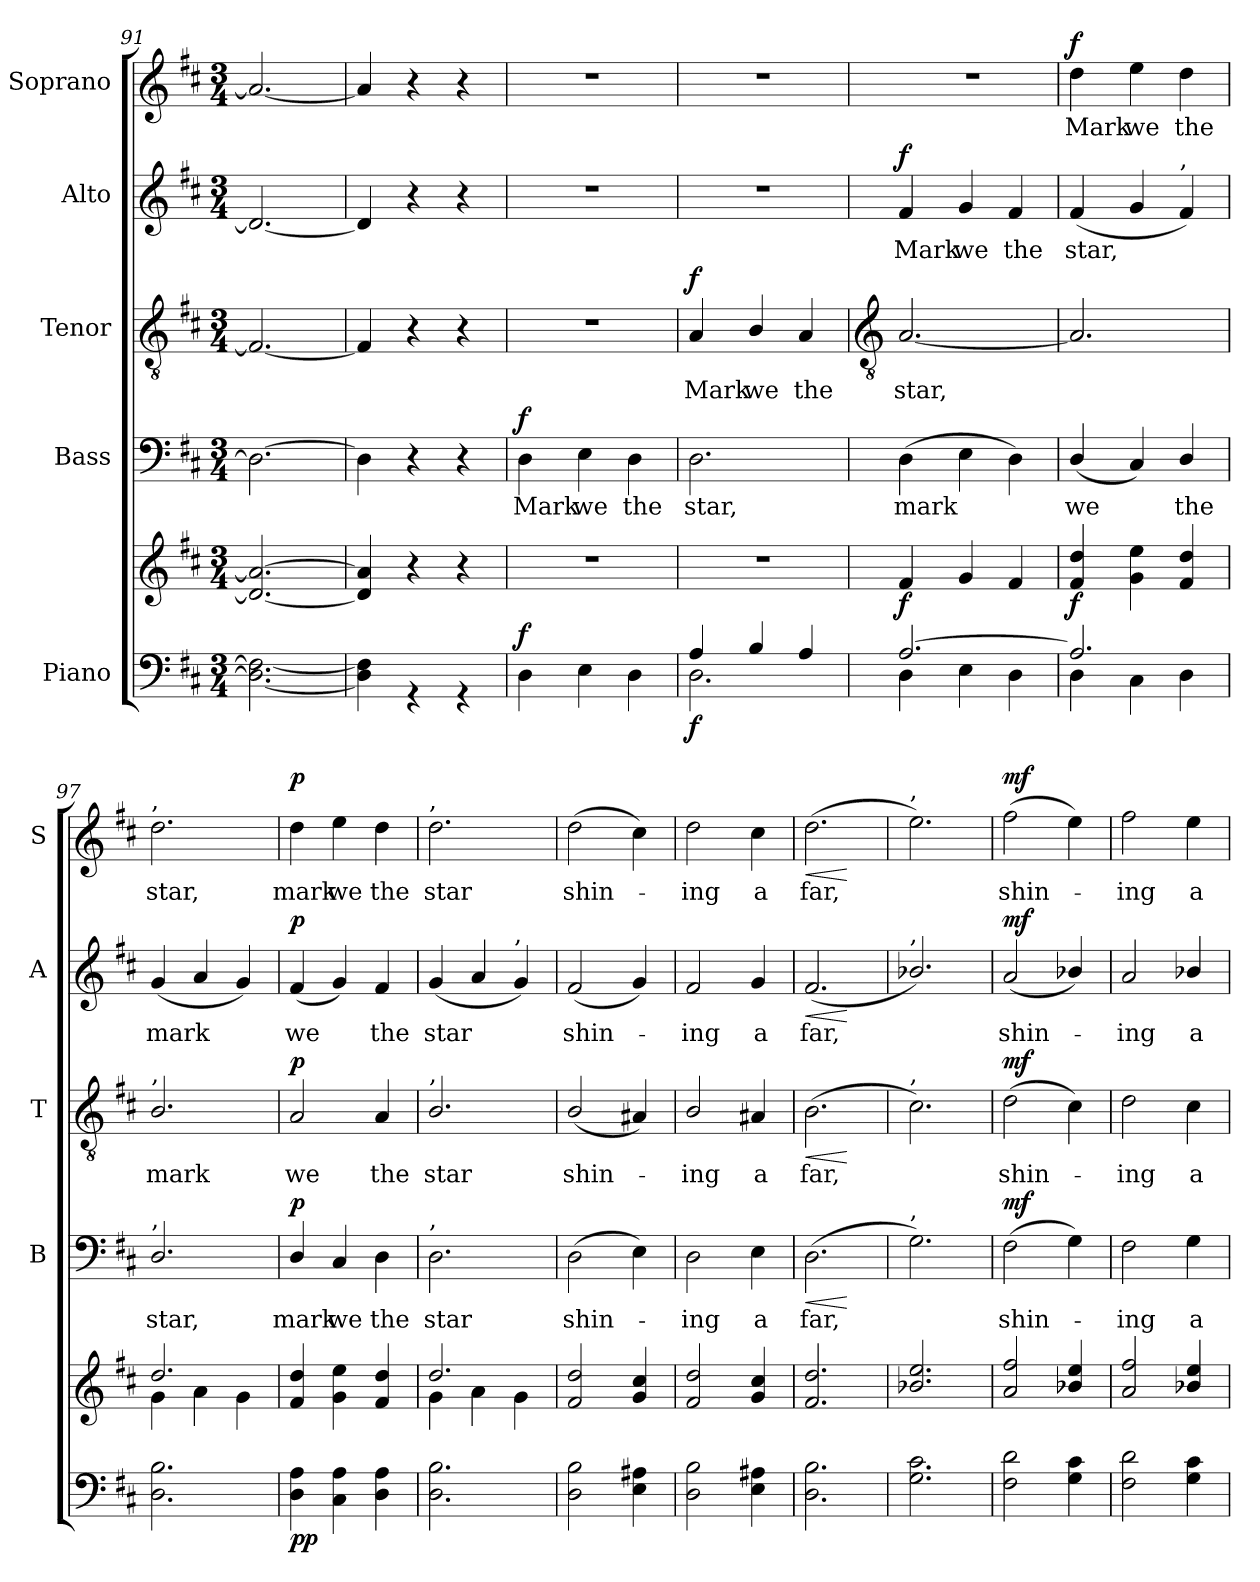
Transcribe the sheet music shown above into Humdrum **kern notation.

**kern	**kern	**dynam	**kern	**text	**dynam	**kern	**text	**dynam	**kern	**text	**dynam	**kern	**text	**dynam
*part5	*part5	*part5	*part4	*part4	*part4	*part3	*part3	*part3	*part2	*part2	*part2	*part1	*part1	*part1
*staff6	*staff5	*staff5/6	*staff4	*staff4	*staff4	*staff3	*staff3	*staff3	*staff2	*staff2	*staff2	*staff1	*staff1	*staff1
*I"Piano	*	*	*I"Bass	*	*	*I"Tenor	*	*	*I"Alto	*	*	*I"Soprano	*	*
*	*	*	*I'B	*	*	*I'T	*	*	*I'A	*	*	*I'S	*	*
*clefF4	*clefG2	*	*clefF4	*	*	*clefGv2	*	*	*clefG2	*	*	*clefG2	*	*
*k[f#c#]	*k[f#c#]	*	*k[f#c#]	*	*	*k[f#c#]	*	*	*k[f#c#]	*	*	*k[f#c#]	*	*
*D:	*D:	*	*D:	*	*	*D:	*	*	*D:	*	*	*D:	*	*
*M3/4	*M3/4	*	*M3/4	*	*	*M3/4	*	*	*M3/4	*	*	*M3/4	*	*
=91	=91	=91	=91	=91	=91	=91	=91	=91	=91	=91	=91	=91	=91	=91
!LO:N:vis=1	!	!	!	!	!	!	!	!	!	!	!	!	!	!
*^	*	*	*	*	*	*	*	*	*	*	*	*	*	*
2.ryy	2.D\_ 2.F#\_	2.d_ 2.a_	.	2.D_	.	.	2.F#_	.	.	2.d_	.	.	2.a_	.	.
=92	=92	=92	=92	=92	=92	=92	=92	=92	=92	=92	=92	=92	=92	=92	=92
!LO:N:vis=1	!	!	!	!	!	!	!	!	!	!	!	!	!	!	!
2.ryy	4D\] 4F#\]	4d] 4a]	.	4D]	.	.	4F#]	.	.	4d]	.	.	4a]	.	.
.	4r	4r	.	4r	.	.	4r	.	.	4r	.	.	4r	.	.
.	4r	4r	.	4r	.	.	4r	.	.	4r	.	.	4r	.	.
=93	=93	=93	=93	=93	=93	=93	=93	=93	=93	=93	=93	=93	=93	=93	=93
!LO:N:vis=1	!	!LO:N:vis=1	!LO:DY:a=2	!	!LO:LY:b	!LO:DY:b	!LO:N:vis=1	!	!	!LO:N:vis=1	!	!	!LO:N:vis=1	!	!
2.ryy	4D\	2.r	f	4D	Mark	f	2.r	.	.	2.r	.	.	2.r	.	.
!	!	!	!	!	!LO:LY:b	!	!	!	!	!	!	!	!	!	!
.	4E\	.	.	4E	we	.	.	.	.	.	.	.	.	.	.
!	!	!	!	!	!LO:LY:b	!	!	!	!	!	!	!	!	!	!
.	4D\	.	.	4D	the	.	.	.	.	.	.	.	.	.	.
=94	=94	=94	=94	=94	=94	=94	=94	=94	=94	=94	=94	=94	=94	=94	=94
!	!	!LO:N:vis=1	!LO:DY:b=2	!	!LO:LY:b	!	!	!LO:LY:b	!LO:DY:b	!LO:N:vis=1	!	!	!LO:N:vis=1	!	!
4A/	2.D\	2.r	f	2.D	star,	.	4A	Mark	f	2.r	.	.	2.r	.	.
!	!	!	!	!	!	!	!	!LO:LY:b	!	!	!	!	!	!	!
4B/	.	.	.	.	.	.	4B/	we	.	.	.	.	.	.	.
!	!	!	!	!	!	!	!	!LO:LY:b	!	!	!	!	!	!	!
4A/	.	.	.	.	.	.	4A	the	.	.	.	.	.	.	.
!!LO:LB:g=z
=95	=95	=95	=95	=95	=95	=95	=95	=95	=95	=95	=95	=95	=95	=95	=95
*	*	*	*	*	*	*	*clefGv2	*	*	*	*	*	*	*	*
*	*	*^	*	*	*	*	*	*	*	*	*	*	*	*	*
!	!	!	!	!LO:DY:b	!	!LO:LY:b	!	!	!LO:LY:b	!	!	!LO:LY:b	!LO:DY:b	!LO:N:vis=1	!	!
[2.A/	4D\	4f#	2.ryy	f	(>4D	mark	.	[2.A	star,	.	4f#	Mark	f	2.r	.	.
!	!	!	!	!	!	!	!	!	!	!	!	!LO:LY:b	!	!	!	!
.	4E\	4g	.	.	4E	.	.	.	.	.	4g	we	.	.	.	.
!	!	!	!	!	!	!	!	!	!	!	!	!LO:LY:b	!	!	!	!
.	4D\	4f#	.	.	4D)	.	.	.	.	.	4f#	the	.	.	.	.
=96	=96	=96	=96	=96	=96	=96	=96	=96	=96	=96	=96	=96	=96	=96	=96	=96
!	!	!	!LO:N:vis=1	!LO:DY:b	!	!LO:LY:b	!	!	!	!	!	!LO:LY:b	!	!	!LO:LY:b	!LO:DY:b
2.A/]	4D\	4f# 4dd	2.ryy	f	(<4D/	we	.	2.A]	.	.	(<4f#	star,	.	4dd	Mark	f
!	!	!	!	!	!	!	!	!	!	!	!	!	!	!	!LO:LY:b	!
.	4C#\	4g\ 4ee\	.	.	4C#)	.	.	.	.	.	4g	.	.	4ee	we	.
!	!	!	!	!	!	!	!	!	!	!	!LO:TX:a:t=,	!	!	!	!	!
!	!	!	!	!	!	!LO:LY:b	!	!	!	!	!	!	!	!	!LO:LY:b	!
.	4D\	4f# 4dd	.	.	4D/	the	.	.	.	.	4f#)	.	.	4dd	the	.
=97	=97	=97	=97	=97	=97	=97	=97	=97	=97	=97	=97	=97	=97	=97	=97	=97
!	!	!	!	!	!	!	!	!	!	!	!	!	!	!LO:TX:a:t=,	!	!
!	!	!	!	!	!	!	!	!LO:TX:a:t=,	!	!	!	!	!	!	!	!
!	!	!	!	!	!LO:TX:a:t=,	!	!	!	!	!	!	!	!	!	!	!
!	!	!	!	!	!	!LO:LY:b	!	!	!LO:LY:b	!	!	!LO:LY:b	!	!	!LO:LY:b	!
2.ryy	2.D\ 2.B\	2.dd/	4g\	.	2.D/	star,	.	2.B/	mark	.	(<4g	mark	.	2.dd	star,	.
.	.	.	4a\	.	.	.	.	.	.	.	4a	.	.	.	.	.
.	.	.	4g\	.	.	.	.	.	.	.	4g)	.	.	.	.	.
=98	=98	=98	=98	=98	=98	=98	=98	=98	=98	=98	=98	=98	=98	=98	=98	=98
!	!	!	!LO:N:vis=1	!LO:DY:b=2	!	!LO:LY:b	!	!	!LO:LY:b	!	!	!LO:LY:b	!	!	!LO:LY:b	!
!	!	!	!	!LO:DY:n=1:b	!	!	!LO:DY:b	!	!	!LO:DY:b	!	!	!LO:DY:b	!	!	!LO:DY:b
2.ryy	4D\ 4A\	4f# 4dd	2.ryy	p p	4D/	mark	p	2A	we	p	(<4f#	we	p	4dd	mark	p
!	!	!	!	!	!	!LO:LY:b	!	!	!	!	!	!	!	!	!LO:LY:b	!
.	4C#\ 4A\	4g\ 4ee\	.	.	4C#	we	.	.	.	.	4g)	.	.	4ee	we	.
!	!	!	!	!	!	!LO:LY:b	!	!	!LO:LY:b	!	!	!LO:LY:b	!	!	!LO:LY:b	!
.	4D\ 4A\	4f# 4dd	.	.	4D\	the	.	4A	the	.	4f#	the	.	4dd	the	.
=99	=99	=99	=99	=99	=99	=99	=99	=99	=99	=99	=99	=99	=99	=99	=99	=99
!	!	!	!	!	!	!	!	!	!	!	!	!	!	!LO:TX:a:t=,	!	!
!	!	!	!	!	!	!	!	!LO:TX:a:t=,	!	!	!	!	!	!	!	!
!	!	!	!	!	!LO:TX:a:t=,	!	!	!	!	!	!	!	!	!	!	!
!LO:N:vis=1	!	!	!	!	!	!LO:LY:b	!	!	!LO:LY:b	!	!	!LO:LY:b	!	!	!LO:LY:b	!
2.ryy	2.D\ 2.B\	2.dd/	4g\	.	2.D	star	.	2.B/	star	.	(<4g	star	.	2.dd	star	.
.	.	.	4a\	.	.	.	.	.	.	.	4a	.	.	.	.	.
!	!	!	!	!	!	!	!	!	!	!	!LO:TX:a:t=,	!	!	!	!	!
.	.	.	4g\	.	.	.	.	.	.	.	4g)	.	.	.	.	.
=100	=100	=100	=100	=100	=100	=100	=100	=100	=100	=100	=100	=100	=100	=100	=100	=100
!LO:N:vis=1	!	!	!	!	!	!LO:LY:b	!	!	!LO:LY:b	!	!	!LO:LY:b	!	!	!LO:LY:b	!
2.ryy	2D\ 2B\	2f# 2dd	2.ryy	.	(>2D	shin-	.	(<2B/	shin-	.	(<2f#	shin-	.	(>2dd	shin-	.
.	4E\ 4A#X\	4g 4cc#	.	.	4E)	.	.	4A#X)	.	.	4g)	.	.	4cc#)	.	.
=101	=101	=101	=101	=101	=101	=101	=101	=101	=101	=101	=101	=101	=101	=101	=101	=101
!LO:N:vis=1	!	!	!	!	!	!LO:LY:b	!	!	!LO:LY:b	!	!	!LO:LY:b	!	!	!LO:LY:b	!
2.ryy	2D\ 2B\	2f# 2dd	2.ryy	.	2D	ing	.	2B/	ing	.	2f#	ing	.	2dd	ing	.
!	!	!	!	!	!	!LO:LY:b	!	!	!LO:LY:b	!	!	!LO:LY:b	!	!	!LO:LY:b	!
.	4E\ 4A#X\	4g 4cc#	.	.	4E	a	.	4A#X	a	.	4g	a	.	4cc#	a	.
=102	=102	=102	=102	=102	=102	=102	=102	=102	=102	=102	=102	=102	=102	=102	=102	=102
!LO:N:vis=1	!	!	!	!LO:HP:b	!	!LO:LY:b	!LO:HP:b	!	!LO:LY:b	!LO:HP:b	!	!LO:LY:b	!LO:HP:b	!	!LO:LY:b	!LO:HP:b
2.ryy	2.D\ 2.B\	2.f# 2.dd	2.ryy	<	(>2.D	far,	<	(>2.B	far,	<	(<2.f#	far,	<	(>2.dd	far,	<
*v	*v	*	*	*	*	*	*	*	*	*	*	*	*	*	*	*
*	*v	*v	*	*	*	*	*	*	*	*	*	*	*	*	*
.	.	[	.	.	[	.	.	[	.	.	[	.	.	[
=103	=103	=103	=103	=103	=103	=103	=103	=103	=103	=103	=103	=103	=103	=103
!	!	!	!	!	!	!	!	!	!	!	!	!LO:TX:a:t=,	!	!
!	!	!	!	!	!	!	!	!	!LO:TX:a:t=,	!	!	!	!	!
!	!	!	!	!	!	!LO:TX:a:t=,	!	!	!	!	!	!	!	!
!	!	!	!LO:TX:a:t=,	!	!	!	!	!	!	!	!	!	!	!
!LO:N:vis=1	!	!	!	!	!	!	!	!	!	!	!	!	!	!
*^	*^	*	*	*	*	*	*	*	*	*	*	*	*	*
2.ryy	2.G\ 2.c#\	2.b-X 2.ee	2.ryy	.	2.G)	.	.	2.c#)	.	.	2.b-X/)	.	.	2.ee)	.	.
=104	=104	=104	=104	=104	=104	=104	=104	=104	=104	=104	=104	=104	=104	=104	=104	=104
!	!	!	!	!LO:DY:b=2	!	!LO:LY:b	!	!	!LO:LY:b	!	!	!LO:LY:b	!	!	!LO:LY:b	!
!	!	!	!	!LO:DY:n=1:b	!	!	!LO:DY:b	!	!	!LO:DY:b	!	!	!LO:DY:b	!	!	!LO:DY:b
2.ryy	2F#\ 2d\	2a 2ff#	2.ryy	mf mf	(>2F#	shin-	mf	(>2d	shin-	mf	(<2a	shin-	mf	(>2ff#	shin-	mf
.	4G\ 4c#\	4b-X 4ee	.	.	4G)	.	.	4c#)	.	.	4b-X/)	.	.	4ee)	.	.
=105	=105	=105	=105	=105	=105	=105	=105	=105	=105	=105	=105	=105	=105	=105	=105	=105
!	!	!	!	!	!	!LO:LY:b	!	!	!LO:LY:b	!	!	!LO:LY:b	!	!	!LO:LY:b	!
2.ryy	2F#\ 2d\	2a 2ff#	2.ryy	.	2F#	ing	.	2d	ing	.	2a	ing	.	2ff#	ing	.
!	!	!	!	!	!	!LO:LY:b	!	!	!LO:LY:b	!	!	!LO:LY:b	!	!	!LO:LY:b	!
.	4G\ 4c#\	4b-X 4ee	.	.	4G	a-	.	4c#	a-	.	4b-X/	a-	.	4ee	a-	.
*v	*v	*	*	*	*	*	*	*	*	*	*	*	*	*	*	*
*	*v	*v	*	*	*	*	*	*	*	*	*	*	*	*	*
=	=	=	=	=	=	=	=	=	=	=	=	=	=	=
*-	*-	*-	*-	*-	*-	*-	*-	*-	*-	*-	*-	*-	*-	*-
